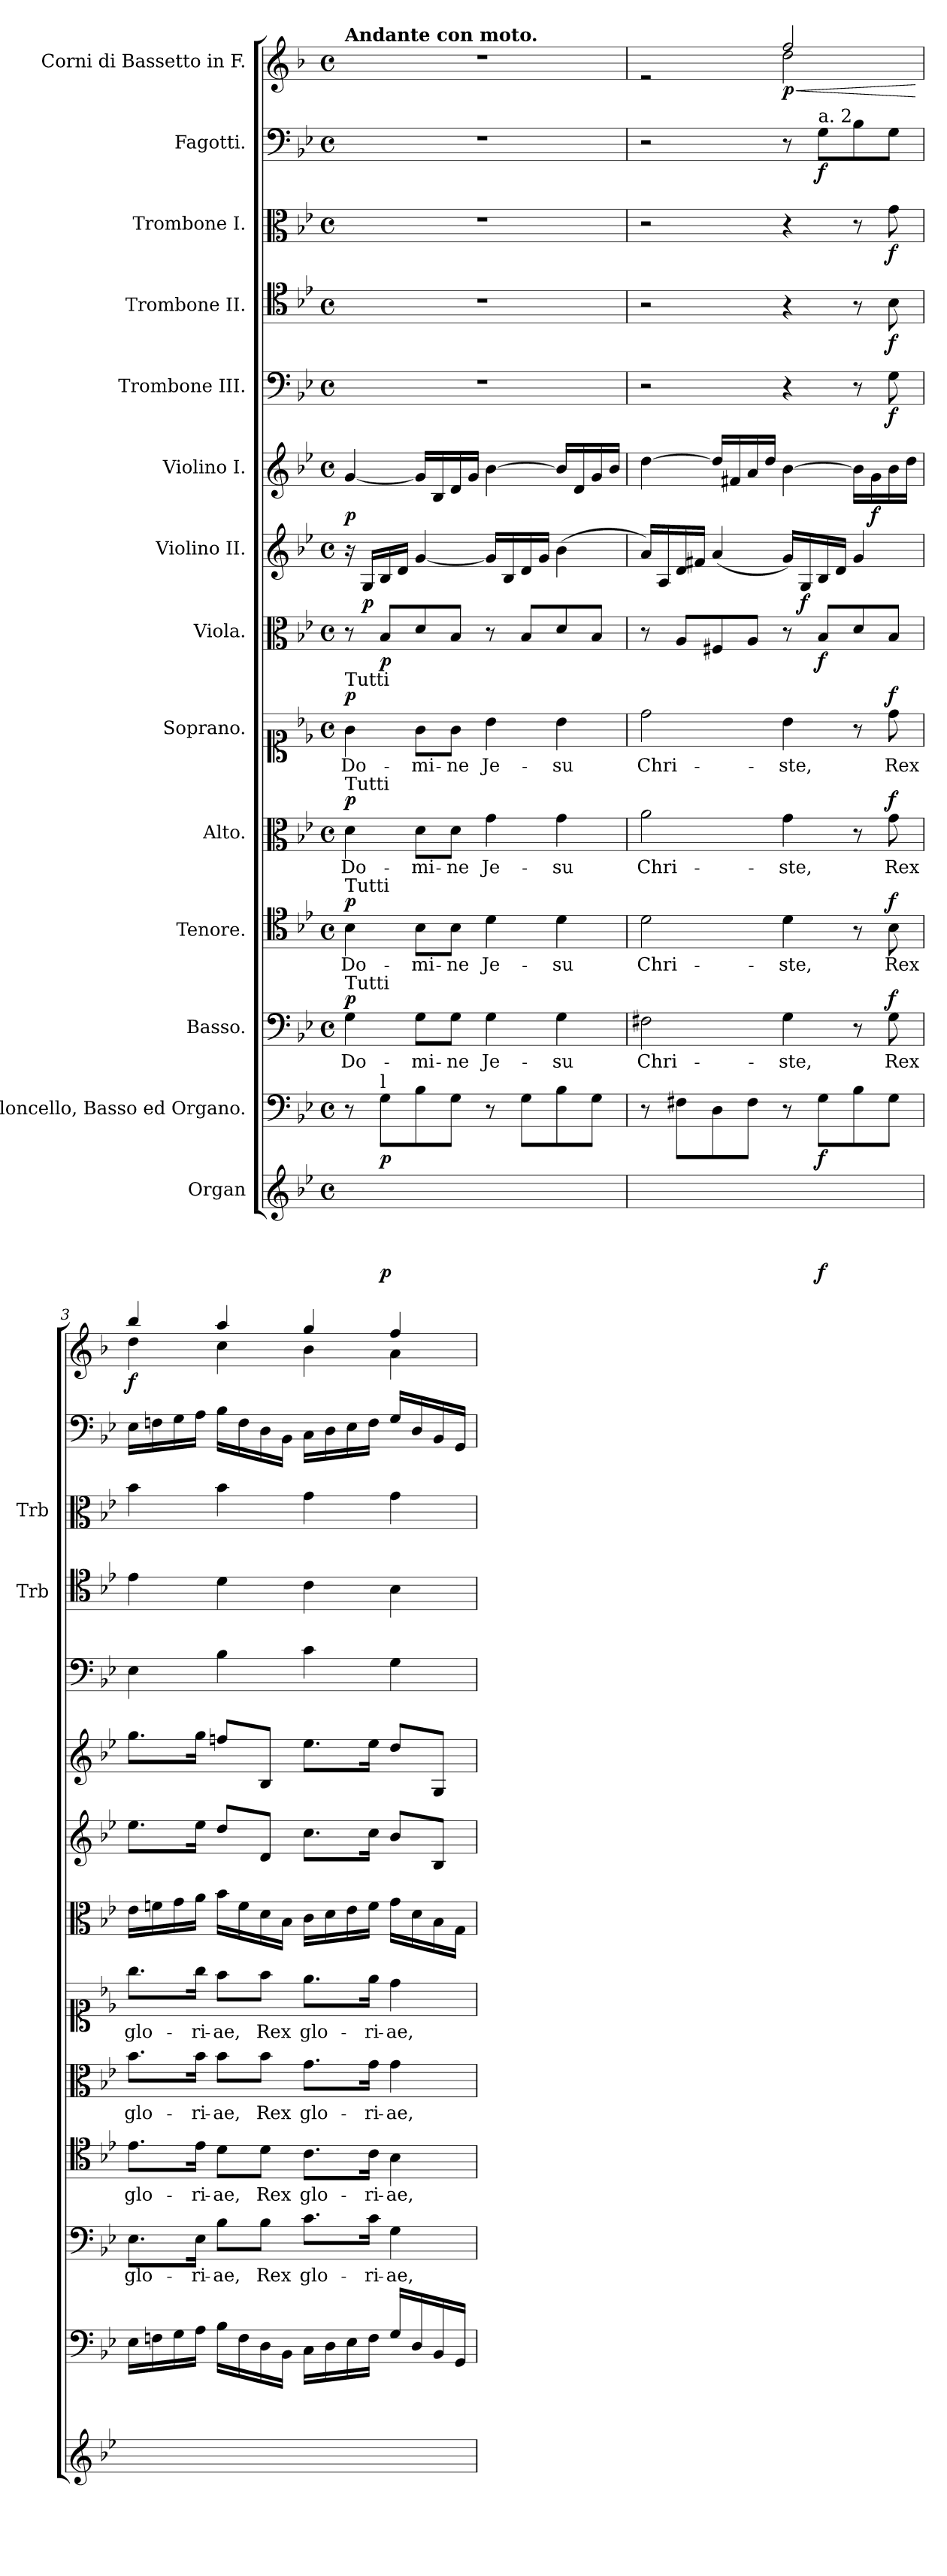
**kern	**dynam	**kern	**dynam	**kern	**text	**dynam	**kern	**text	**dynam	**kern	**text	**dynam	**kern	**text	**dynam	**kern	**dynam	**kern	**dynam	**kern	**dynam	**kern	**dynam	**kern	**dynam	**kern	**dynam	**kern	**dynam	**kern	**dynam
*part14	*part14	*part13	*part13	*part12	*part12	*part12	*part11	*part11	*part11	*part10	*part10	*part10	*part9	*part9	*part9	*part8	*part8	*part7	*part7	*part6	*part6	*part5	*part5	*part4	*part4	*part3	*part3	*part2	*part2	*part1	*part1
*staff14	*staff14	*staff13	*staff13	*staff12	*staff12	*staff12	*staff11	*staff11	*staff11	*staff10	*staff10	*staff10	*staff9	*staff9	*staff9	*staff8	*staff8	*staff7	*staff7	*staff6	*staff6	*staff5	*staff5	*staff4	*staff4	*staff3	*staff3	*staff2	*staff2	*staff1	*staff1
*I"Organ	*	*I"Violoncello, Basso ed Organo.	*	*I"Basso.	*	*	*I"Tenore.	*	*	*I"Alto.	*	*	*I"Soprano.	*	*	*I"Viola.	*	*I"Violino II.	*	*I"Violino I.	*	*I"Trombone III.	*	*I"Trombone II.	*	*I"Trombone I.	*	*I"Fagotti.	*	*I"Corni di Bassetto in F.	*
*	*	*	*	*	*	*	*	*	*	*	*	*	*	*	*	*	*	*	*	*	*	*	*	*I'Trb	*	*I'Trb	*	*	*	*	*
*clefG2	*	*clefF4	*	*clefF4	*	*	*clefC4	*	*	*clefC3	*	*	*clefC1	*	*	*clefC3	*	*clefG2	*	*clefG2	*	*clefF4	*	*clefC4	*	*clefC3	*	*clefF4	*	*clefG2	*
*	*	*	*	*	*	*	*	*	*	*	*	*	*	*	*	*	*	*	*	*	*	*	*	*	*	*	*	*	*	*ITrd4c7	*
*k[b-e-]	*	*k[b-e-]	*	*k[b-e-]	*	*	*k[b-e-]	*	*	*k[b-e-]	*	*	*k[b-e-]	*	*	*k[b-e-]	*	*k[b-e-]	*	*k[b-e-]	*	*k[b-e-]	*	*k[b-e-]	*	*k[b-e-]	*	*k[b-e-]	*	*k[b-e-]	*
*M4/4	*	*M4/4	*	*M4/4	*	*	*M4/4	*	*	*M4/4	*	*	*M4/4	*	*	*M4/4	*	*M4/4	*	*M4/4	*	*M4/4	*	*M4/4	*	*M4/4	*	*M4/4	*	*M4/4	*
*met(c)	*	*met(c)	*	*met(c)	*	*	*met(c)	*	*	*met(c)	*	*	*met(c)	*	*	*met(c)	*	*met(c)	*	*met(c)	*	*met(c)	*	*met(c)	*	*met(c)	*	*met(c)	*	*met(c)	*
=1	=1	=1	=1	=1	=1	=1	=1	=1	=1	=1	=1	=1	=1	=1	=1	=1	=1	=1	=1	=1	=1	=1	=1	=1	=1	=1	=1	=1	=1	=1	=1
*^	*	*^	*	*	*	*	*	*	*	*	*	*	*	*	*	*	*	*	*	*	*	*	*	*	*	*	*	*	*	*	*
!	!	!	!	!	!	!	!	!	!	!	!	!	!	!	!	!	!	!	!	!	!	!	!	!	!	!	!	!	!	!	!	!LO:TX:a:B:t=Andante con moto.	!
!	!	!	!	!	!	!	!	!	!	!	!	!	!	!	!LO:TX:a:t=Tutti	!	!	!	!	!	!	!	!	!	!	!	!	!	!	!	!	!	!
!	!	!	!	!	!	!	!	!	!	!	!	!LO:TX:a:t=Tutti	!	!	!	!	!	!	!	!	!	!	!	!	!	!	!	!	!	!	!	!	!
!	!	!	!	!	!	!	!	!	!LO:TX:a:t=Tutti	!	!	!	!	!	!	!	!	!	!	!	!	!	!	!	!	!	!	!	!	!	!	!	!
!	!	!	!	!	!	!LO:TX:a:t=Tutti	!	!	!	!	!	!	!	!	!	!	!	!	!	!	!	!	!	!	!	!	!	!	!	!	!	!	!
!	!	!	!	!	!	!	!LO:LY:b	!LO:DY:a	!	!LO:LY:b	!LO:DY:a	!	!LO:LY:b	!LO:DY:a	!	!LO:LY:b	!LO:DY:a	!	!	!	!	!	!LO:DY:b	!	!	!	!	!	!	!	!	!	!
4ryy	8ryy	.	8r	8ryy	.	4G\	Do-	p	4B-\	Do-	p	4d\	Do-	p	4g\	Do-	p	8r	.	16r	.	[4g/	p	1r	.	1r	.	1r	.	1r	.	1r	.
!	!	!	!	!	!	!	!	!	!	!	!	!	!	!	!	!	!	!	!	!	!LO:DY:b	!	!	!	!	!	!	!	!	!	!	!	!
.	.	.	.	.	.	.	.	.	.	.	.	.	.	.	.	.	.	.	.	16G/LL	p	.	.	.	.	.	.	.	.	.	.	.	.
!	!	!	!LO:TX:a:t=l	!	!	!	!	!	!	!	!	!	!	!	!	!	!	!	!	!	!	!	!	!	!	!	!	!	!	!	!	!	!
!	!	!LO:DY:b	!	!	!LO:DY:b	!	!	!	!	!	!	!	!	!	!	!	!	!	!LO:DY:b	!	!	!	!	!	!	!	!	!	!	!	!	!	!
.	8GG/Lyy	p	8G\L	8GG\Lyy	p	.	.	.	.	.	.	.	.	.	.	.	.	8B-/L	p	16B-/	.	.	.	.	.	.	.	.	.	.	.	.	.
.	.	.	.	.	.	.	.	.	.	.	.	.	.	.	.	.	.	.	.	16d/JJ	.	.	.	.	.	.	.	.	.	.	.	.	.
!	!	!	!	!	!	!	!LO:LY:b	!	!	!LO:LY:b	!	!	!LO:LY:b	!	!	!LO:LY:b	!	!	!	!	!	!	!	!	!	!	!	!	!	!	!	!	!
4B-\yy 4d\yy 4g\yy	8BB-/yy	.	8B-\	8BB-\yy	.	8G\L	-mi-	.	8B-\L	-mi-	.	8d\L	-mi-	.	8g\L	-mi-	.	8d/	.	[4g/	.	16g/LL]	.	.	.	.	.	.	.	.	.	.	.
.	.	.	.	.	.	.	.	.	.	.	.	.	.	.	.	.	.	.	.	.	.	16B-/	.	.	.	.	.	.	.	.	.	.	.
!	!	!	!	!	!	!	!LO:LY:b	!	!	!LO:LY:b	!	!	!LO:LY:b	!	!	!LO:LY:b	!	!	!	!	!	!	!	!	!	!	!	!	!	!	!	!	!
.	8GG/Jyy	.	8G\J	8GG\Jyy	.	8G\J	-ne	.	8B-\J	-ne	.	8d\J	-ne	.	8g\J	-ne	.	8B-/J	.	.	.	16d/	.	.	.	.	.	.	.	.	.	.	.
.	.	.	.	.	.	.	.	.	.	.	.	.	.	.	.	.	.	.	.	.	.	16g/JJ	.	.	.	.	.	.	.	.	.	.	.
!	!	!	!	!	!	!	!LO:LY:b	!	!	!LO:LY:b	!	!	!LO:LY:b	!	!	!LO:LY:b	!	!	!	!	!	!	!	!	!	!	!	!	!	!	!	!	!
4ryy	8ryy	.	8r	8ryy	.	4G\	Je-	.	4d\	Je-	.	4g\	Je-	.	4b-\	Je-	.	8r	.	16g/LL]	.	[4b-\	.	.	.	.	.	.	.	.	.	.	.
.	.	.	.	.	.	.	.	.	.	.	.	.	.	.	.	.	.	.	.	16B-/	.	.	.	.	.	.	.	.	.	.	.	.	.
.	8GG/Lyy	.	8G\L	8GG\Lyy	.	.	.	.	.	.	.	.	.	.	.	.	.	8B-/L	.	16d/	.	.	.	.	.	.	.	.	.	.	.	.	.
.	.	.	.	.	.	.	.	.	.	.	.	.	.	.	.	.	.	.	.	16g/JJ	.	.	.	.	.	.	.	.	.	.	.	.	.
!	!	!	!	!	!	!	!LO:LY:b	!	!	!LO:LY:b	!	!	!LO:LY:b	!	!	!LO:LY:b	!	!	!	!	!	!	!	!	!	!	!	!	!	!	!	!	!
4B-\yy 4d\yy 4g\yy	8BB-/yy	.	8B-\	8BB-\yy	.	4G\	-su	.	4d\	-su	.	4g\	-su	.	4b-\	-su	.	8d/	.	(>4b-\	.	16b-/LL]	.	.	.	.	.	.	.	.	.	.	.
.	.	.	.	.	.	.	.	.	.	.	.	.	.	.	.	.	.	.	.	.	.	16d/	.	.	.	.	.	.	.	.	.	.	.
.	8GG/Jyy	.	8G\J	8GG\Jyy	.	.	.	.	.	.	.	.	.	.	.	.	.	8B-/J	.	.	.	16g/	.	.	.	.	.	.	.	.	.	.	.
.	.	.	.	.	.	.	.	.	.	.	.	.	.	.	.	.	.	.	.	.	.	16b-/JJ	.	.	.	.	.	.	.	.	.	.	.
=2	=2	=2	=2	=2	=2	=2	=2	=2	=2	=2	=2	=2	=2	=2	=2	=2	=2	=2	=2	=2	=2	=2	=2	=2	=2	=2	=2	=2	=2	=2	=2	=2	=2
!	!	!	!	!	!	!	!LO:LY:b	!	!	!LO:LY:b	!	!	!LO:LY:b	!	!	!LO:LY:b	!	!	!	!	!	!	!	!	!	!	!	!	!	!	!	!	!
*	*	*	*	*	*	*	*	*	*	*	*	*	*	*	*	*	*	*	*	*	*	*	*	*	*	*	*	*	*	*	*	*^	*
8ryy	8ryy	.	8r	8ryy	.	2F#X\	Chri-	.	2d\	Chri-	.	2a\	Chri-	.	2dd\	Chri-	.	8r	.	16a/LL)	.	[4dd\	.	2r	.	2r	.	2r	.	2r	.	2re	2ryy	.
.	.	.	.	.	.	.	.	.	.	.	.	.	.	.	.	.	.	.	.	16A/	.	.	.	.	.	.	.	.	.	.	.	.	.	.
[8d\yy [8f#X\yy [8a\yy	8FF#X/Lyy	.	8F#X\L	8FF#X\Lyy	.	.	.	.	.	.	.	.	.	.	.	.	.	8A/L	.	16d/	.	.	.	.	.	.	.	.	.	.	.	.	.	.
.	.	.	.	.	.	.	.	.	.	.	.	.	.	.	.	.	.	.	.	16f#X/JJ	.	.	.	.	.	.	.	.	.	.	.	.	.	.
4d\yy] 4f#\yy] 4a\yy]	8DD/yy	.	8D\	8DD\yy	.	.	.	.	.	.	.	.	.	.	.	.	.	8F#X/	.	(<4a/	.	16dd/LL]	.	.	.	.	.	.	.	.	.	.	.	.
.	.	.	.	.	.	.	.	.	.	.	.	.	.	.	.	.	.	.	.	.	.	16f#X/	.	.	.	.	.	.	.	.	.	.	.	.
.	8FF#/Jyy	.	8F#\J	8FF#\Jyy	.	.	.	.	.	.	.	.	.	.	.	.	.	8A/J	.	.	.	16a/	.	.	.	.	.	.	.	.	.	.	.	.
.	.	.	.	.	.	.	.	.	.	.	.	.	.	.	.	.	.	.	.	.	.	16dd/JJ	.	.	.	.	.	.	.	.	.	.	.	.
!	!	!	!	!	!	!	!LO:LY:b	!	!	!LO:LY:b	!	!	!LO:LY:b	!	!	!LO:LY:b	!	!	!	!	!	!	!	!	!	!	!	!	!	!	!	!	!	!LO:HP:b
!	!	!	!	!	!	!	!	!	!	!	!	!	!	!	!	!	!	!	!	!	!	!	!	!	!	!	!	!	!	!	!	!	!	!LO:DY:n=1:b
4ryy	8ryy	.	8r	8ryy	.	4G\	-ste,	.	4d\	-ste,	.	4g\	-ste,	.	4b-\	-ste,	.	8r	.	16g/LL)	.	[4b-\	.	4r	.	4r	.	4r	.	8r	.	2b-/	2g\	< p
!	!	!	!	!	!	!	!	!	!	!	!	!	!	!	!	!	!	!	!	!	!LO:DY:b	!	!	!	!	!	!	!	!	!	!	!	!	!
.	.	.	.	.	.	.	.	.	.	.	.	.	.	.	.	.	.	.	.	16G/	f	.	.	.	.	.	.	.	.	.	.	.	.	.
!	!	!	!	!	!	!	!	!	!	!	!	!	!	!	!	!	!	!	!	!	!	!	!	!	!	!	!	!	!	!LO:TX:a:t=a. 2	!	!	!	!
!	!	!LO:DY:b	!	!	!LO:DY:b	!	!	!	!	!	!	!	!	!	!	!	!	!	!LO:DY:b	!	!	!	!	!	!	!	!	!	!	!	!LO:DY:b	!	!	!
.	8GG/Lyy	f	8G\L	8GG\Lyy	f	.	.	.	.	.	.	.	.	.	.	.	.	8B-/L	f	16B-/	.	.	.	.	.	.	.	.	.	8G\L	f	.	.	.
.	.	.	.	.	.	.	.	.	.	.	.	.	.	.	.	.	.	.	.	16d/JJ	.	.	.	.	.	.	.	.	.	.	.	.	.	.
4B-\yy 4d\yy 4g\yy	8BB-/yy	.	8B-\	8BB-\yy	.	8r	.	.	8r	.	.	8r	.	.	8r	.	.	8d/	.	4g/	.	16b-\LL]	.	8r	.	8r	.	8r	.	8B-\	.	.	.	.
!	!	!	!	!	!	!	!	!	!	!	!	!	!	!	!	!	!	!	!	!	!	!	!LO:DY:b	!	!	!	!	!	!	!	!	!	!	!
.	.	.	.	.	.	.	.	.	.	.	.	.	.	.	.	.	.	.	.	.	.	16g\	f	.	.	.	.	.	.	.	.	.	.	.
!	!	!	!	!	!	!	!LO:LY:b	!LO:DY:a	!	!LO:LY:b	!LO:DY:a	!	!LO:LY:b	!LO:DY:a	!	!LO:LY:b	!LO:DY:a	!	!	!	!	!	!	!	!LO:DY:b	!	!LO:DY:b	!	!LO:DY:b	!	!	!	!	!
.	8GG/Jyy	.	8G\J	8GG\Jyy	.	8G\	Rex	f	8B-\	Rex	f	8g\	Rex	f	8dd\	Rex	f	8B-/J	.	.	.	16b-\	.	8G\	f	8B-\	f	8g\	f	8G\J	.	.	.	.
.	.	.	.	.	.	.	.	.	.	.	.	.	.	.	.	.	.	.	.	.	.	16dd\JJ	.	.	.	.	.	.	.	.	.	.	.	.
*v	*v	*	*	*	*	*	*	*	*	*	*	*	*	*	*	*	*	*	*	*	*	*	*	*	*	*	*	*	*	*	*	*v	*v	*
*	*	*v	*v	*	*	*	*	*	*	*	*	*	*	*	*	*	*	*	*	*	*	*	*	*	*	*	*	*	*	*	*	*
.	.	.	.	.	.	.	.	.	.	.	.	.	.	.	.	.	.	.	.	.	.	.	.	.	.	.	.	.	.	.	[
=3	=3	=3	=3	=3	=3	=3	=3	=3	=3	=3	=3	=3	=3	=3	=3	=3	=3	=3	=3	=3	=3	=3	=3	=3	=3	=3	=3	=3	=3	=3	=3
*^	*	*^	*	*	*	*	*	*	*	*	*	*	*	*	*	*	*	*	*	*	*	*	*	*	*	*	*	*	*	*	*
!	!	!	!	!	!	!	!LO:LY:b	!	!	!LO:LY:b	!	!	!LO:LY:b	!	!	!LO:LY:b	!	!	!	!	!	!	!	!	!	!	!	!	!	!	!	!	!LO:DY:b
*	*	*	*	*	*	*	*	*	*	*	*	*	*	*	*	*	*	*	*	*	*	*	*	*	*	*	*	*	*	*	*	*^	*
4e-\yy 4g\yy [4b-\yy	16EE-/LLyy	.	16E-\LL	16EE-\LLyy	.	8.E-\L	glo-	.	8.e-\L	glo-	.	8.b-\L	glo-	.	8.gg\L	glo-	.	16e-\LL	.	8.ee-\L	.	8.gg\L	.	4E-\	.	4e-\	.	4b-\	.	16E-\LL	.	4ee-/	4g\	f
.	16FF/yy	.	16Fn\	16FFn\yy	.	.	.	.	.	.	.	.	.	.	.	.	.	16fn\	.	.	.	.	.	.	.	.	.	.	.	16Fn\	.	.	.	.
.	16GG/yy	.	16G\	16GG\yy	.	.	.	.	.	.	.	.	.	.	.	.	.	16g\	.	.	.	.	.	.	.	.	.	.	.	16G\	.	.	.	.
!	!	!	!	!	!	!	!LO:LY:b	!	!	!LO:LY:b	!	!	!LO:LY:b	!	!	!LO:LY:b	!	!	!	!	!	!	!	!	!	!	!	!	!	!	!	!	!	!
.	16AA/JJyy	.	16A\JJ	16AA\JJyy	.	16E-\Jk	-ri-	.	16e-\Jk	-ri-	.	16b-\Jk	-ri-	.	16gg\Jk	-ri-	.	16a\JJ	.	16ee-\Jk	.	16gg\Jk	.	.	.	.	.	.	.	16A\JJ	.	.	.	.
!	!	!	!	!	!	!	!LO:LY:b	!	!	!LO:LY:b	!	!	!LO:LY:b	!	!	!LO:LY:b	!	!	!	!	!	!	!	!	!	!	!	!	!	!	!	!	!	!
4d\yy 4f\yy 4b-\yy]	16BB-/LLyy	.	16B-\LL	16BB-\LLyy	.	8B-\L	-ae,	.	8d\L	-ae,	.	8b-\L	-ae,	.	8ff\L	-ae,	.	16b-\LL	.	8dd/L	.	8ffn/L	.	4B-\	.	4d\	.	4b-\	.	16B-\LL	.	4dd/	4f\	.
.	16FF/yy	.	16F\	16FF\yy	.	.	.	.	.	.	.	.	.	.	.	.	.	16f\	.	.	.	.	.	.	.	.	.	.	.	16F\	.	.	.	.
!	!	!	!	!	!	!	!LO:LY:b	!	!	!LO:LY:b	!	!	!LO:LY:b	!	!	!LO:LY:b	!	!	!	!	!	!	!	!	!	!	!	!	!	!	!	!	!	!
.	16DD/yy	.	16D\	16DD\yy	.	8B-\J	Rex	.	8d\J	Rex	.	8b-\J	Rex	.	8ff\J	Rex	.	16d\	.	8d/J	.	8B-/J	.	.	.	.	.	.	.	16D\	.	.	.	.
.	16BBB-/JJyy	.	16BB-\JJ	16BBB-\JJyy	.	.	.	.	.	.	.	.	.	.	.	.	.	16B-\JJ	.	.	.	.	.	.	.	.	.	.	.	16BB-\JJ	.	.	.	.
!	!	!	!	!	!	!	!LO:LY:b	!	!	!LO:LY:b	!	!	!LO:LY:b	!	!	!LO:LY:b	!	!	!	!	!	!	!	!	!	!	!	!	!	!	!	!	!	!
4c\yy 4e-\yy [4g\yy	16CC/LLyy	.	16C\LL	16CC\LLyy	.	8.c\L	glo-	.	8.c\L	glo-	.	8.g\L	glo-	.	8.ee-\L	glo-	.	16c\LL	.	8.cc\L	.	8.ee-\L	.	4c\	.	4c\	.	4g\	.	16C\LL	.	4cc/	4e-\	.
.	16DD/yy	.	16D\	16DD\yy	.	.	.	.	.	.	.	.	.	.	.	.	.	16d\	.	.	.	.	.	.	.	.	.	.	.	16D\	.	.	.	.
.	16EE-/yy	.	16E-\	16EE-\yy	.	.	.	.	.	.	.	.	.	.	.	.	.	16e-\	.	.	.	.	.	.	.	.	.	.	.	16E-\	.	.	.	.
!	!	!	!	!	!	!	!LO:LY:b	!	!	!LO:LY:b	!	!	!LO:LY:b	!	!	!LO:LY:b	!	!	!	!	!	!	!	!	!	!	!	!	!	!	!	!	!	!
.	16FF/JJyy	.	16F\JJ	16FF\JJyy	.	16c\Jk	-ri-	.	16c\Jk	-ri-	.	16g\Jk	-ri-	.	16ee-\Jk	-ri-	.	16f\JJ	.	16cc\Jk	.	16ee-\Jk	.	.	.	.	.	.	.	16F\JJ	.	.	.	.
!	!	!	!	!	!	!	!LO:LY:b	!	!	!LO:LY:b	!	!	!LO:LY:b	!	!	!LO:LY:b	!	!	!	!	!	!	!	!	!	!	!	!	!	!	!	!	!	!
4B-\yy 4d\yy 4g\yy]	16GG/LLyy	.	16G/LL	16GG/LLyy	.	4G\	-ae,	.	4B-\	-ae,	.	4g\	-ae,	.	4dd\	-ae,	.	16g\LL	.	8b-/L	.	8dd/L	.	4G\	.	4B-\	.	4g\	.	16G/LL	.	4b-/	4d\	.
.	16DD/yy	.	16D/	16DD/yy	.	.	.	.	.	.	.	.	.	.	.	.	.	16d\	.	.	.	.	.	.	.	.	.	.	.	16D/	.	.	.	.
.	16BBB-/yy	.	16BB-/	16BBB-/yy	.	.	.	.	.	.	.	.	.	.	.	.	.	16B-\	.	8B-/J	.	8G/J	.	.	.	.	.	.	.	16BB-/	.	.	.	.
.	16GGG/JJyy	.	16GG/JJ	16GGG/JJyy	.	.	.	.	.	.	.	.	.	.	.	.	.	16G\JJ	.	.	.	.	.	.	.	.	.	.	.	16GG/JJ	.	.	.	.
*v	*v	*	*	*	*	*	*	*	*	*	*	*	*	*	*	*	*	*	*	*	*	*	*	*	*	*	*	*	*	*	*	*v	*v	*
*	*	*v	*v	*	*	*	*	*	*	*	*	*	*	*	*	*	*	*	*	*	*	*	*	*	*	*	*	*	*	*	*	*
=	=	=	=	=	=	=	=	=	=	=	=	=	=	=	=	=	=	=	=	=	=	=	=	=	=	=	=	=	=	=	=
*-	*-	*-	*-	*-	*-	*-	*-	*-	*-	*-	*-	*-	*-	*-	*-	*-	*-	*-	*-	*-	*-	*-	*-	*-	*-	*-	*-	*-	*-	*-	*-
